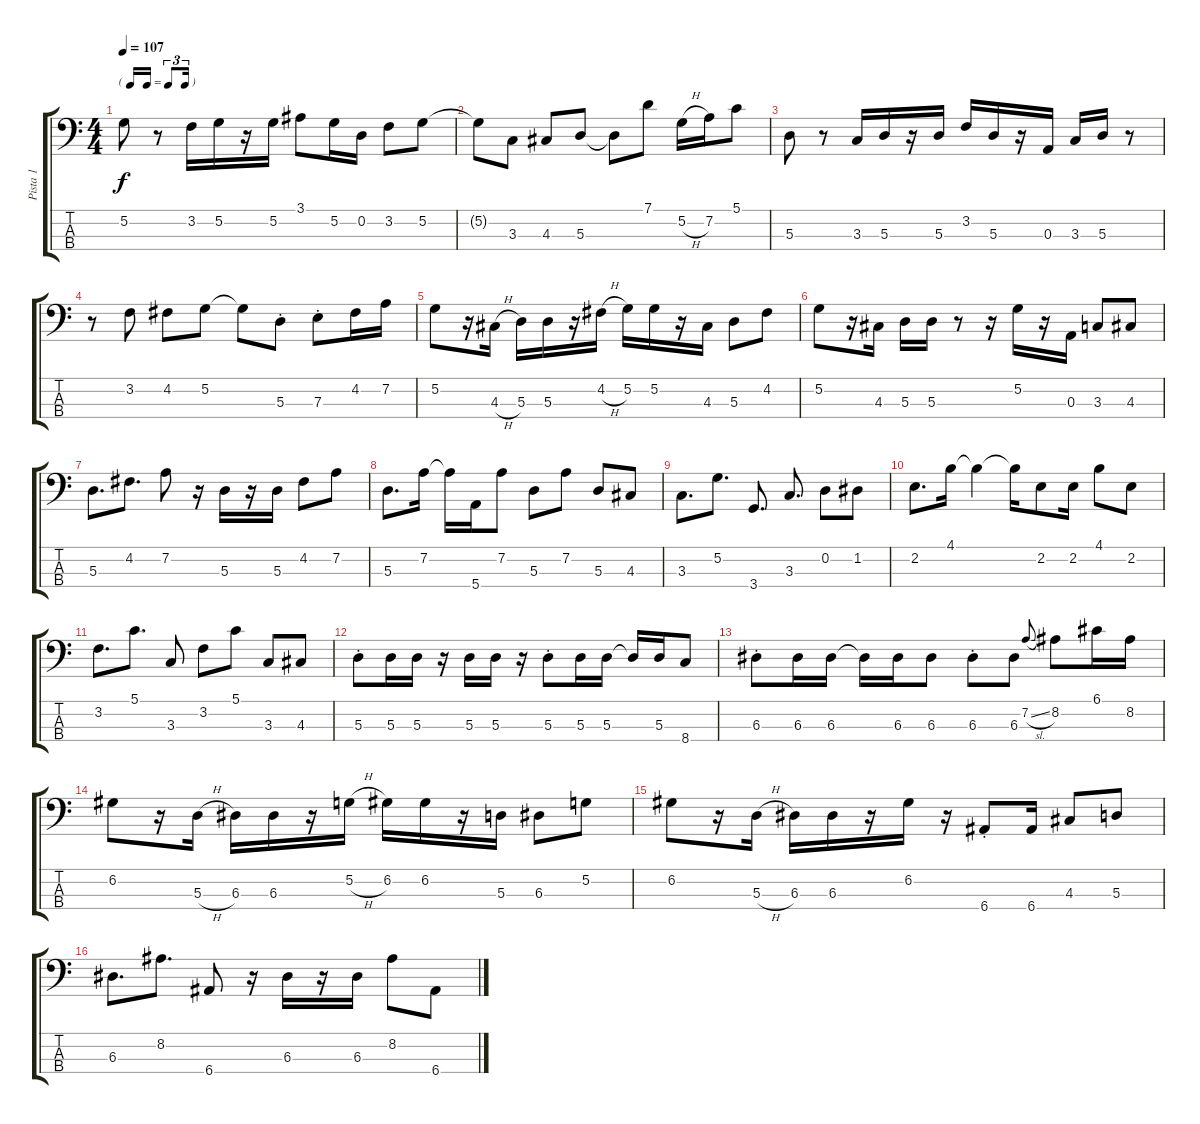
\track ("Pista 1" "Pista 1") {instrument electricbasspick}
\staff {score tabs}
\tuning (G2 D2 A1 E1) {hide}
\ts (4 4)
\tf triplet16th
\tempo 107
\clef f4
\ks c
5.2.8{dy f} r.8 3.2.16 5.2.16 r.16 5.2.16 3.1.8 5.2.16 0.2.16 3.2.8 5.2.8 |
5.2{t}.8 3.3.8 4.3.8 5.3.8 5.3{t}.8 7.1.8 5.2{h}.16 7.2.16 5.1.8 |
5.3.8 r.8 3.3.16 5.3.16 r.16 5.3.16 3.2.16 5.3.16 r.16 0.3.16 3.3.16 5.3.16 r.8 |
r.8 3.2.8 4.2.8 5.2.8 5.2{t}.8 5.3{st}.8 7.3{st}.8 4.2.16 7.2.16 |
5.2.8 r.16 4.3{h}.16 5.3.16 5.3.16 r.16 4.2{h}.16 5.2.16 5.2.16 r.16 4.3.16 5.3.8 4.2.8 |
5.2.8 r.16 4.3.16 5.3.16 5.3.16 r.8 r.16 5.2.16 r.16 0.3.16 3.3.8 4.3.8 |
5.3.8{d} 4.2.8{d} 7.2.8 r.16 5.3.16 r.16 5.3.16 4.2.8 7.2.8 |
5.3.8{d} 7.2.16 7.2{t}.16 5.4.16 7.2.8 5.3.8 7.2.8 5.3.8 4.3.8 |
3.3.8{d} 5.2.8{d} 3.4.8{d} 3.3.8{d} 0.2.8 1.2.8 |
2.2.8{d} 4.1.16 4.1{t}.4 4.1{t}.16 2.2.8 2.2.16 4.1.8 2.2.8 |
3.2.8{d} 5.1.8{d} 3.3.8 3.2.8 5.1.8 3.3.8 4.3.8 |
5.3{st}.8 5.3.16 5.3.16 r.16 5.3.16 5.3.16 r.16 5.3{st}.8 5.3.16 5.3.16 5.3{t}.16 5.3.16 8.4.8 |
6.3{st}.8 6.3.16 6.3.16 6.3{t}.16 6.3.16 6.3.8 6.3{st}.8 6.3.8 7.2{sl}.8{gr onbeat} 8.2.8 6.1.16 8.2.16 |
6.2.8 r.16 5.3{h}.16 6.3.16 6.3.16 r.16 5.2{h}.16 6.2.16 6.2.16 r.16 5.3.16 6.3.8 5.2.8 |
6.2.8 r.16 5.3{h}.16 6.3.16 6.3.16 r.16 6.2.16 r.16 6.4{st}.8 6.4.16 4.3.8 5.3.8 |
6.3.8{d} 8.2.8{d} 6.4.8 r.16 6.3.16 r.16 6.3.16 8.2.8 6.4.8
